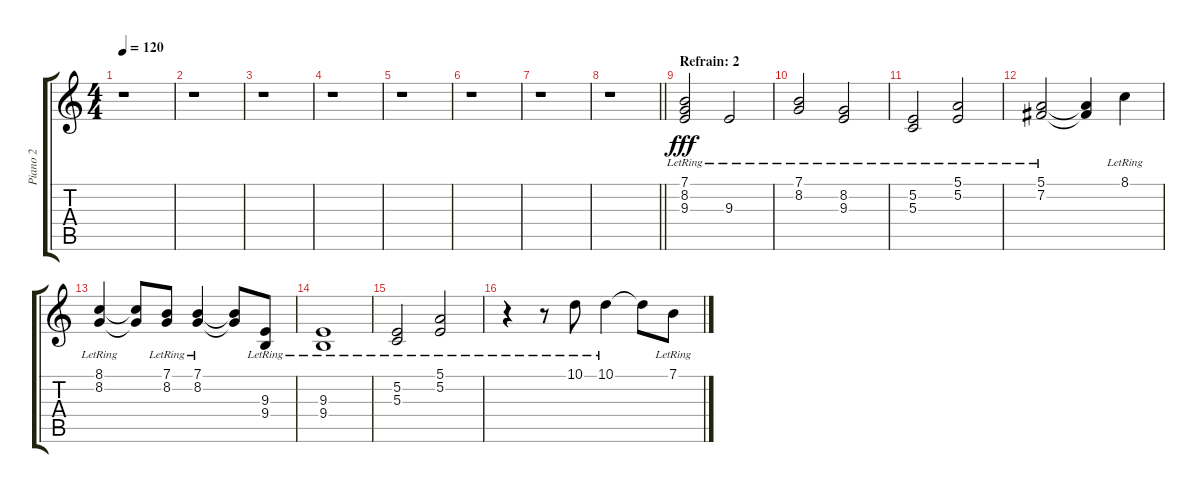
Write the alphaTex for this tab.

\track ("Piano 2" "Piano 2") {instrument blownbottle}
\staff {score tabs}
\tuning (E4 B3 G3 D3 A2 E2) {hide}
\ts (4 4)
\tempo 120
\clef g2
\ks c
r.1{dy f} |
r.1 |
r.1 |
r.1 |
r.1 |
r.1 |
r.1 |
\barLineRight lightlight
r.1 |
\section ("" "Refrain: 2")
(7.1 8.2{lr} 9.3{lr}).2{dy fff} 9.3{lr}.2 |
(7.1{lr} 8.2{lr}).2 (8.2{lr} 9.3{lr}).2 |
(5.2{lr} 5.3{lr}).2 (5.1{lr} 5.2{lr}).2 |
(5.1{lr} 7.2{lr}).2 (5.1{t} 7.2{t}).4 8.1{lr}.4 |
(8.1{lr} 8.2).4 (8.1{t} 8.2{t}).8 (7.1{lr} 8.2).8 (7.1{lr} 8.2).4 (7.1{t} 8.2{t}).8 (9.3{lr} 9.4).8 |
(9.3{lr} 9.4).1 |
(5.2{lr} 5.3{lr}).2 (5.1{lr} 5.2{lr}).2 |
r.4 r.8 10.1{lr}.8 10.1{lr}.4 10.1{t}.8 7.1{lr}.8
